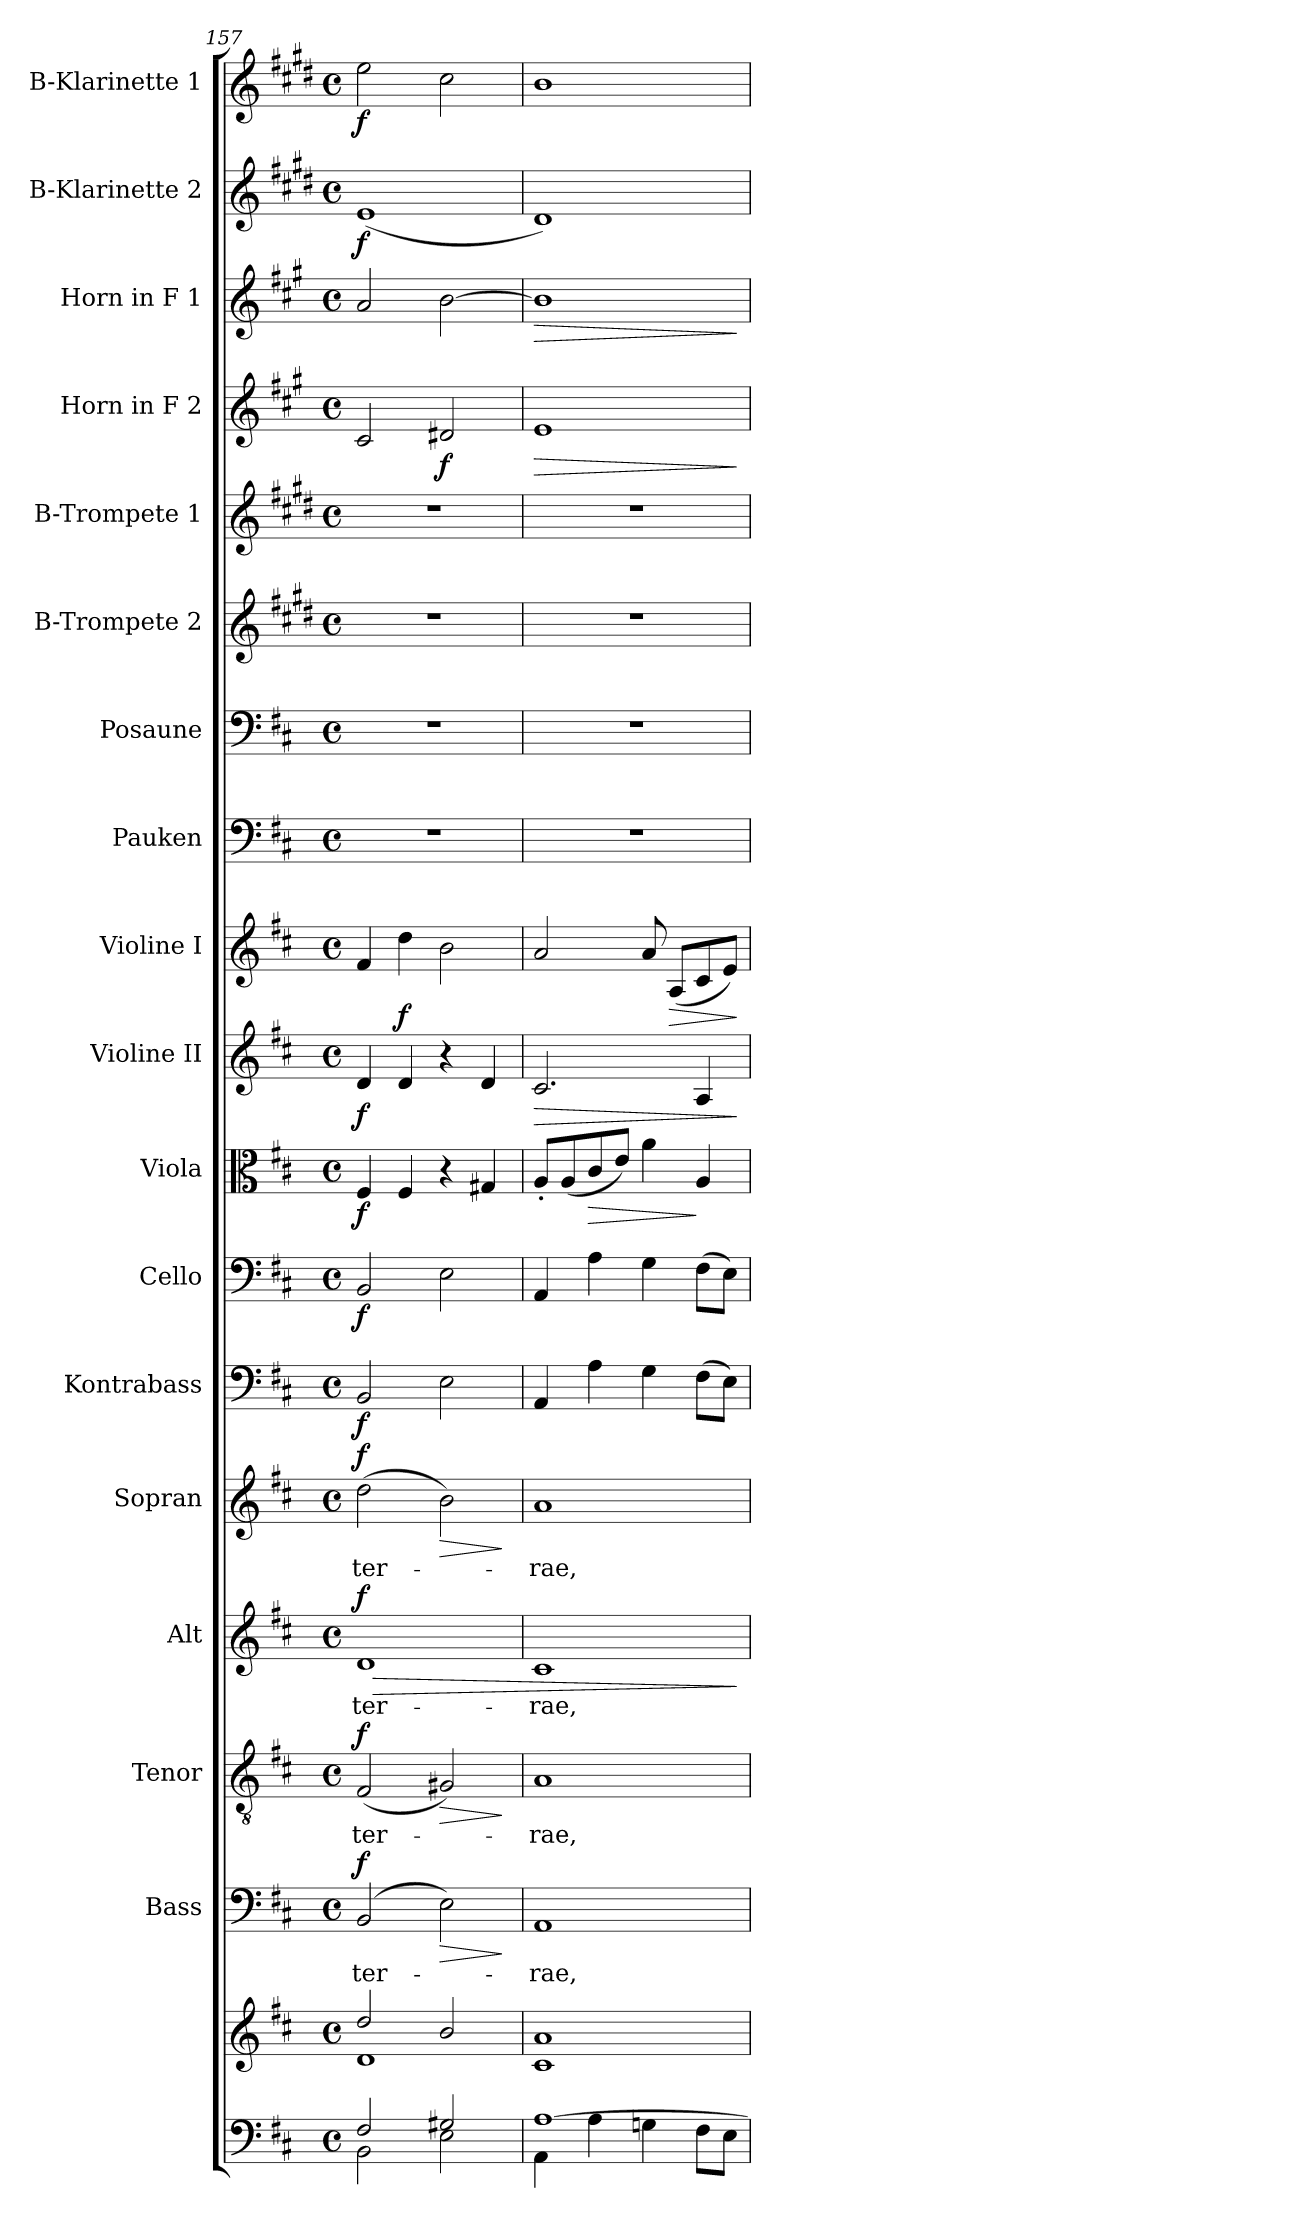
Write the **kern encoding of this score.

**kern	**kern	**kern	**text	**dynam	**kern	**text	**dynam	**kern	**text	**dynam	**kern	**text	**dynam	**kern	**dynam	**kern	**dynam	**kern	**dynam	**kern	**dynam	**kern	**dynam	**kern	**kern	**kern	**kern	**kern	**dynam	**kern	**dynam	**kern	**dynam	**kern	**dynam
*part18	*part18	*part17	*part17	*part17	*part16	*part16	*part16	*part15	*part15	*part15	*part14	*part14	*part14	*part13	*part13	*part12	*part12	*part11	*part11	*part10	*part10	*part9	*part9	*part8	*part7	*part6	*part5	*part4	*part4	*part3	*part3	*part2	*part2	*part1	*part1
*staff19	*staff18	*staff17	*staff17	*staff17	*staff16	*staff16	*staff16	*staff15	*staff15	*staff15	*staff14	*staff14	*staff14	*staff13	*staff13	*staff12	*staff12	*staff11	*staff11	*staff10	*staff10	*staff9	*staff9	*staff8	*staff7	*staff6	*staff5	*staff4	*staff4	*staff3	*staff3	*staff2	*staff2	*staff1	*staff1
*	*	*I"Bass	*	*	*I"Tenor	*	*	*I"Alt	*	*	*I"Sopran	*	*	*I"Kontrabass	*	*I"Cello	*	*I"Viola	*	*I"Violine II	*	*I"Violine I	*	*I"Pauken	*I"Posaune	*I"B-Trompete 2	*I"B-Trompete 1	*I"Horn in F 2	*	*I"Horn in F 1	*	*I"B-Klarinette 2	*	*I"B-Klarinette 1	*
*	*	*I'B.	*	*	*I'T.	*	*	*I'A.	*	*	*I'S.	*	*	*I'Kb.	*	*	*	*I'Vla.	*	*I'Vl. II	*	*I'Vl. I	*	*I'Pk.	*I'Pos.	*I'B Trp. 2	*I'B Trp. 1	*	*	*	*	*I'B Kl. 2	*	*I'B Kl. 1	*
*clefF4	*clefG2	*clefF4	*	*	*clefGv2	*	*	*clefG2	*	*	*clefG2	*	*	*clefF4	*	*clefF4	*	*clefC3	*	*clefG2	*	*clefG2	*	*clefF4	*clefF4	*clefG2	*clefG2	*clefG2	*	*clefG2	*	*clefG2	*	*clefG2	*
*	*	*	*	*	*	*	*	*	*	*	*	*	*	*ITrd7c12	*	*	*	*	*	*	*	*	*	*	*	*ITrd1c2	*ITrd1c2	*ITrd4c7	*	*ITrd4c7	*	*ITrd1c2	*	*ITrd1c2	*
*k[f#c#]	*k[f#c#]	*k[f#c#]	*	*	*k[f#c#]	*	*	*k[f#c#]	*	*	*k[f#c#]	*	*	*k[f#c#]	*	*k[f#c#]	*	*k[f#c#]	*	*k[f#c#]	*	*k[f#c#]	*	*k[f#c#]	*k[f#c#]	*k[f#c#]	*k[f#c#]	*k[f#c#]	*	*k[f#c#]	*	*k[f#c#]	*	*k[f#c#]	*
*D:	*D:	*D:	*	*	*D:	*	*	*D:	*	*	*D:	*	*	*D:	*	*D:	*	*D:	*	*D:	*	*D:	*	*D:	*D:	*D:	*D:	*D:	*	*D:	*	*D:	*	*D:	*
*M4/4	*M4/4	*M4/4	*	*	*M4/4	*	*	*M4/4	*	*	*M4/4	*	*	*M4/4	*	*M4/4	*	*M4/4	*	*M4/4	*	*M4/4	*	*M4/4	*M4/4	*M4/4	*M4/4	*M4/4	*	*M4/4	*	*M4/4	*	*M4/4	*
*met(c)	*met(c)	*met(c)	*	*	*met(c)	*	*	*met(c)	*	*	*met(c)	*	*	*met(c)	*	*met(c)	*	*met(c)	*	*met(c)	*	*met(c)	*	*met(c)	*met(c)	*met(c)	*met(c)	*met(c)	*	*met(c)	*	*met(c)	*	*met(c)	*
=157	=157	=157	=157	=157	=157	=157	=157	=157	=157	=157	=157	=157	=157	=157	=157	=157	=157	=157	=157	=157	=157	=157	=157	=157	=157	=157	=157	=157	=157	=157	=157	=157	=157	=157	=157
*^	*^	*	*	*	*	*	*	*	*	*	*	*	*	*	*	*	*	*	*	*	*	*	*	*	*	*	*	*	*	*	*	*	*	*	*
!	!	!	!	!	!LO:LY:b	!LO:DY:a	!	!LO:LY:b	!LO:DY:a	!	!LO:LY:b	!LO:HP:b	!	!LO:LY:b	!	!	!	!	!	!	!	!	!	!	!	!	!	!	!	!	!	!	!	!	!	!	!
!	!	!	!	!	!	!	!	!	!	!	!	!LO:DY:n=1:a	!	!	!LO:DY:a	!	!LO:DY:b	!	!LO:DY:b	!	!LO:DY:b	!	!LO:DY:b	!	!	!	!	!	!	!	!	!	!	!	!LO:DY:b	!	!LO:DY:b
2F#/	2BB\	2dd/	1d	(2BB/	ter-	f	(<2F#/	ter-	f	1d	ter-	> f	(>2dd\	ter-	f	2BBB/	f	2BB/	f	4F#/	f	4d/	f	4f#/	.	1r	1r	1r	1r	2F#/	.	2d/	.	(<1d	f	2dd\	f
!	!	!	!	!	!	!	!	!	!	!	!	!	!	!	!	!	!	!	!	!	!	!	!	!	!LO:DY:b	!	!	!	!	!	!	!	!	!	!	!	!
.	.	.	.	.	.	.	.	.	.	.	.	.	.	.	.	.	.	.	.	4F#/	.	4d/	.	4dd\	f	.	.	.	.	.	.	.	.	.	.	.	.
!	!	!	!	!	!	!LO:HP:b	!	!	!LO:HP:b	!	!	!	!	!	!LO:HP:b	!	!	!	!	!	!	!	!	!	!	!	!	!	!	!	!LO:DY:b	!	!	!	!	!	!
2G#X/	2E\	2b/	.	2E\)	.	>	2G#X/)	.	>	.	.	.	2b\)	.	>	2EE\	.	2E\	.	4r	.	4r	.	2b\	.	.	.	.	.	2G#X/	f	[2e\	.	.	.	2b\	.
.	.	.	.	.	.	.	.	.	.	.	.	.	.	.	.	.	.	.	.	4G#X/	.	4d/	.	.	.	.	.	.	.	.	.	.	.	.	.	.	.
*v	*v	*	*	*	*	*	*	*	*	*	*	*	*	*	*	*	*	*	*	*	*	*	*	*	*	*	*	*	*	*	*	*	*	*	*	*	*
*	*v	*v	*	*	*	*	*	*	*	*	*	*	*	*	*	*	*	*	*	*	*	*	*	*	*	*	*	*	*	*	*	*	*	*	*	*
.	.	.	.	]	.	.	]	.	.	.	.	.	]	.	.	.	.	.	.	.	.	.	.	.	.	.	.	.	.	.	.	.	.	.	.
=158	=158	=158	=158	=158	=158	=158	=158	=158	=158	=158	=158	=158	=158	=158	=158	=158	=158	=158	=158	=158	=158	=158	=158	=158	=158	=158	=158	=158	=158	=158	=158	=158	=158	=158	=158
*^	*^	*	*	*	*	*	*	*	*	*	*	*	*	*	*	*	*	*	*	*	*	*	*	*	*	*	*	*	*	*	*	*	*	*	*
!	!	!	!	!	!LO:LY:b	!	!	!LO:LY:b	!	!	!LO:LY:b	!	!	!LO:LY:b	!	!	!	!	!	!	!	!	!LO:HP:b	!	!	!	!	!	!	!	!LO:HP:b	!	!LO:HP:b	!	!	!	!
[>1A	4AA\	1a	1c#	1AA	-rae,	.	1A	-rae,	.	1c#	-rae,	.	1a	-rae,	.	4AAA/	.	4AA/	.	8A'</L	.	2.c#/	>	2a/	.	1r	1r	1r	1r	1A	>	1e]	>	1c#)	.	1a	.
.	.	.	.	.	.	.	.	.	.	.	.	.	.	.	.	.	.	.	.	(<8A/	.	.	.	.	.	.	.	.	.	.	.	.	.	.	.	.	.
!	!	!	!	!	!	!	!	!	!	!	!	!	!	!	!	!	!	!	!	!	!LO:HP:b	!	!	!	!	!	!	!	!	!	!	!	!	!	!	!	!
.	4A\	.	.	.	.	.	.	.	.	.	.	.	.	.	.	4AA\	.	4A\	.	8c#/	>	.	.	.	.	.	.	.	.	.	.	.	.	.	.	.	.
.	.	.	.	.	.	.	.	.	.	.	.	.	.	.	.	.	.	.	.	8e/J)	.	.	.	.	.	.	.	.	.	.	.	.	.	.	.	.	.
.	4Gn\	.	.	.	.	.	.	.	.	.	.	.	.	.	.	4GG\	.	4G\	.	4a\	.	.	.	8a/	.	.	.	.	.	.	.	.	.	.	.	.	.
!	!	!	!	!	!	!	!	!	!	!	!	!	!	!	!	!	!	!	!	!	!	!	!	!	!LO:HP:b	!	!	!	!	!	!	!	!	!	!	!	!
.	.	.	.	.	.	.	.	.	.	.	.	.	.	.	.	.	.	.	.	.	.	.	.	(<8A/L	>	.	.	.	.	.	.	.	.	.	.	.	.
.	8F#\L	.	.	.	.	.	.	.	.	.	.	.	.	.	.	(>8FF#\L	.	(>8F#\L	.	4A/	]	4A/	.	8c#/	.	.	.	.	.	.	.	.	.	.	.	.	.
.	8E\J	.	.	.	.	.	.	.	.	.	.	.	.	.	.	8EE\J)	.	8E\J)	.	.	.	.	.	8e/J)	.	.	.	.	.	.	.	.	.	.	.	.	.
*v	*v	*	*	*	*	*	*	*	*	*	*	*	*	*	*	*	*	*	*	*	*	*	*	*	*	*	*	*	*	*	*	*	*	*	*	*	*
*	*v	*v	*	*	*	*	*	*	*	*	*	*	*	*	*	*	*	*	*	*	*	*	*	*	*	*	*	*	*	*	*	*	*	*	*	*
.	.	.	.	.	.	.	.	.	.	]	.	.	.	.	.	.	.	.	.	.	]	.	]	.	.	.	.	.	]	.	]	.	.	.	.
=	=	=	=	=	=	=	=	=	=	=	=	=	=	=	=	=	=	=	=	=	=	=	=	=	=	=	=	=	=	=	=	=	=	=	=
*-	*-	*-	*-	*-	*-	*-	*-	*-	*-	*-	*-	*-	*-	*-	*-	*-	*-	*-	*-	*-	*-	*-	*-	*-	*-	*-	*-	*-	*-	*-	*-	*-	*-	*-	*-
